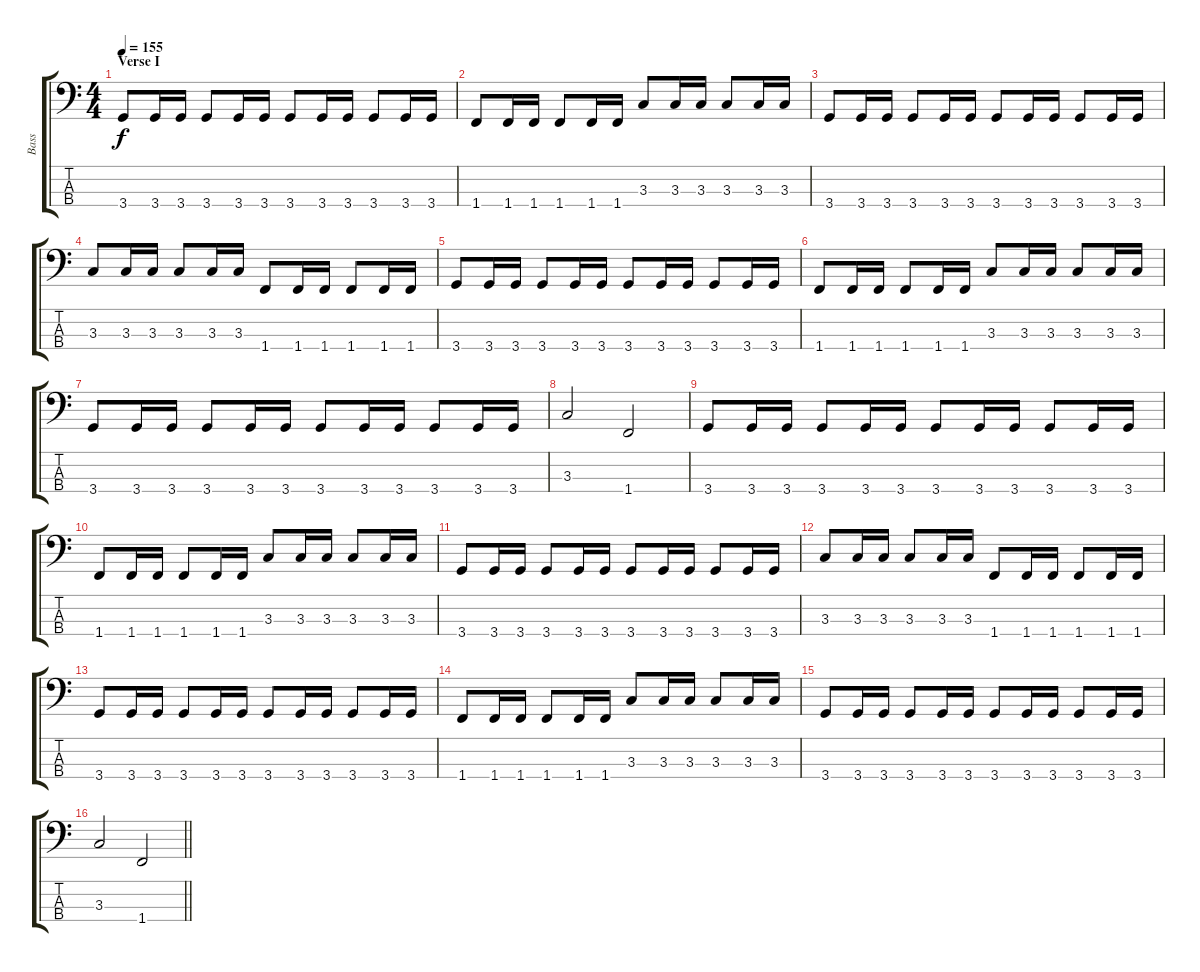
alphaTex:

\track ("Bass" "Bass") {instrument electricbassfinger}
\staff {score tabs}
\tuning (G2 D2 A1 E1) {hide}
\ts (4 4)
\section ("" "Verse I")
\tempo 155
\clef f4
\ks c
3.4.8{dy f} 3.4.16 3.4.16 3.4.8 3.4.16 3.4.16 3.4.8 3.4.16 3.4.16 3.4.8 3.4.16 3.4.16 |
1.4.8 1.4.16 1.4.16 1.4.8 1.4.16 1.4.16 3.3.8 3.3.16 3.3.16 3.3.8 3.3.16 3.3.16 |
3.4.8 3.4.16 3.4.16 3.4.8 3.4.16 3.4.16 3.4.8 3.4.16 3.4.16 3.4.8 3.4.16 3.4.16 |
3.3.8 3.3.16 3.3.16 3.3.8 3.3.16 3.3.16 1.4.8 1.4.16 1.4.16 1.4.8 1.4.16 1.4.16 |
3.4.8 3.4.16 3.4.16 3.4.8 3.4.16 3.4.16 3.4.8 3.4.16 3.4.16 3.4.8 3.4.16 3.4.16 |
1.4.8 1.4.16 1.4.16 1.4.8 1.4.16 1.4.16 3.3.8 3.3.16 3.3.16 3.3.8 3.3.16 3.3.16 |
3.4.8 3.4.16 3.4.16 3.4.8 3.4.16 3.4.16 3.4.8 3.4.16 3.4.16 3.4.8 3.4.16 3.4.16 |
3.3.2 1.4.2 |
3.4.8 3.4.16 3.4.16 3.4.8 3.4.16 3.4.16 3.4.8 3.4.16 3.4.16 3.4.8 3.4.16 3.4.16 |
1.4.8 1.4.16 1.4.16 1.4.8 1.4.16 1.4.16 3.3.8 3.3.16 3.3.16 3.3.8 3.3.16 3.3.16 |
3.4.8 3.4.16 3.4.16 3.4.8 3.4.16 3.4.16 3.4.8 3.4.16 3.4.16 3.4.8 3.4.16 3.4.16 |
3.3.8 3.3.16 3.3.16 3.3.8 3.3.16 3.3.16 1.4.8 1.4.16 1.4.16 1.4.8 1.4.16 1.4.16 |
3.4.8 3.4.16 3.4.16 3.4.8 3.4.16 3.4.16 3.4.8 3.4.16 3.4.16 3.4.8 3.4.16 3.4.16 |
1.4.8 1.4.16 1.4.16 1.4.8 1.4.16 1.4.16 3.3.8 3.3.16 3.3.16 3.3.8 3.3.16 3.3.16 |
3.4.8 3.4.16 3.4.16 3.4.8 3.4.16 3.4.16 3.4.8 3.4.16 3.4.16 3.4.8 3.4.16 3.4.16 |
\barLineRight lightlight
3.3.2 1.4.2
